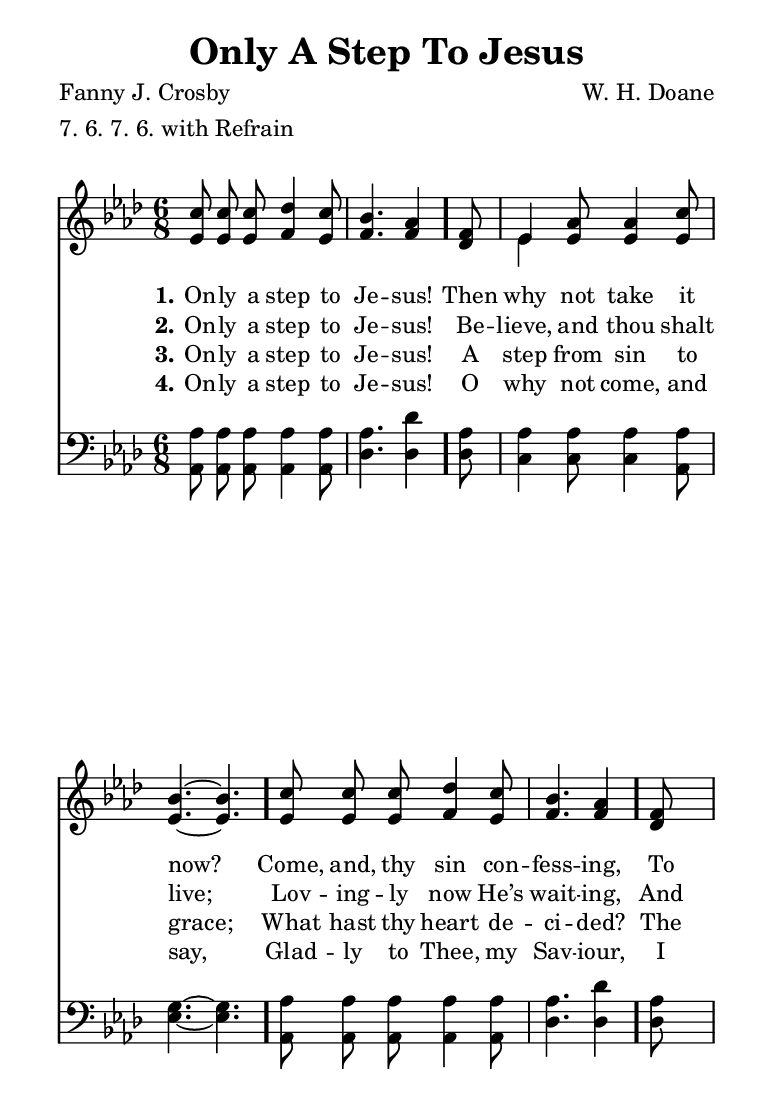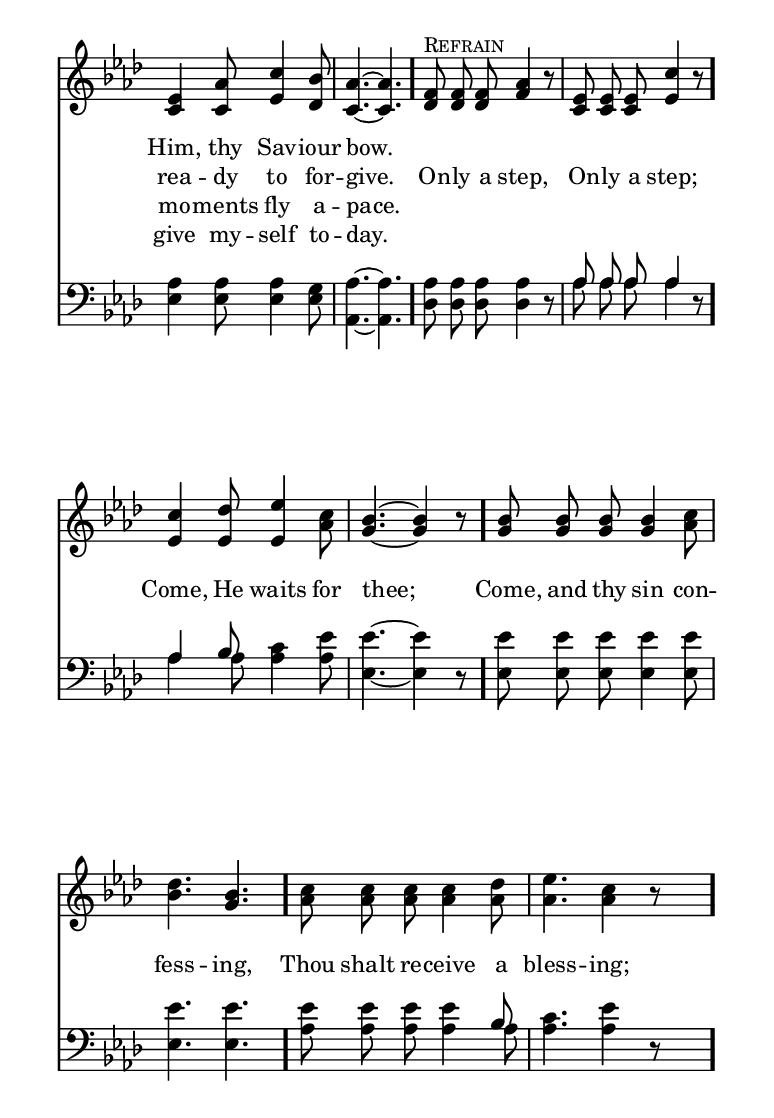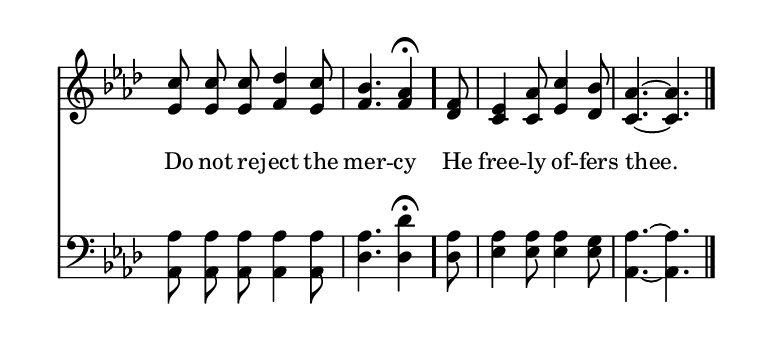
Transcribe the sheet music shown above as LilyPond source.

\include "common/global.ily"
\paper {
  \include "common/paper.ily"
}

\header{
  hymnnumber = "113"
  title = "Only A Step To Jesus"
  tunename = ""
  meter = "7. 6. 7. 6. with Refrain"
  poet = "Fanny J. Crosby"
  composer = "W. H. Doane"
  %copyright = ""
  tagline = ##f
}

% for fermata in MIDI
ta = { \tempo 4=80 }
tb = { \tempo 4=40 }

patternAA = { \ta c8 c8 c8 c4 c8 | c4. c4 }
patternAB = { \ta c8 c8 c8 c4 c8 | c4. c4. }
patternAC = { \ta c8 c8 c8 c4 c8 | c4. c4 }
patternAD = { \ta c8 c8 c8 c4 c8 | c4. \tb c4 }

patternBA = { \ta c8 | c4 c8 c4 c8 | c4. ~ c4. }

patternCA = { \ta c8 c8 c8 c4 c8 }
patternCB = { \ta c4 c8 c4 c8 | c4. ~ c4 c8 }

global = {
  \include "common/overrides.ily"
  \override Staff.TimeSignature.style = #'numbered
  \time 6/8
  \override Score.MetronomeMark.transparent = ##t % hide all fermata changes too
  \ta
  \key aes \major
  %\partial 4
  \autoBeamOff
}

notesSoprano = {
\global
\relative c'' {

  \changePitch \patternAA { c c c des c | bes aes }
  \changePitch \patternBA { f | ees aes aes c | bes bes }
  \changePitch \patternAA { c c c des c | bes aes }
  \changePitch \patternBA { f | ees aes c bes | aes aes }

  << s^\markup { \small \caps "Refrain" }
  \changePitch \patternCA { f f f aes r | ees ees ees c' r } >>
  \changePitch \patternCB { c des ees c | bes bes r }
  \changePitch \patternAB { bes bes bes bes c | des bes }
  \changePitch \patternAC { c c c c des | ees c r }
  \changePitch \patternAD { c c c des c | bes aes \fermata }
  \changePitch \patternBA { f | ees aes c bes | aes aes }

  \bar "|."

}
}

notesAlto = {
\global
\relative e' {

  \changePitch \patternAA { ees ees ees f ees | f f }
  \changePitch \patternBA { des | ees ees ees ees | ees ees }
  \changePitch \patternAA { ees ees ees f ees | f f }
  \changePitch \patternBA { des | c c ees des | c c }

  \changePitch \patternCA { des des des f r | c c c ees r }
  \changePitch \patternCB { ees ees ees aes | g g r }
  \changePitch \patternAB { g g g g aes | bes g }
  \changePitch \patternAC { aes aes aes aes aes | aes aes r }
  \changePitch \patternAA { ees ees ees f ees | f f }
  \changePitch \patternBA { des | c c ees des | c c }

}
}

notesTenor = {
\global
\relative a {

  \changePitch \patternAA { aes aes aes aes aes | aes des }
  \changePitch \patternBA { aes | aes aes aes aes | g g }
  \changePitch \patternAA { aes aes aes aes aes | aes des }
  \changePitch \patternBA { aes | aes aes aes g | aes aes }

  \changePitch \patternCA { aes aes aes aes r | aes aes aes aes r }
  \changePitch \patternCB { aes bes c ees | ees ees r }
  \changePitch \patternAB { ees ees ees ees ees | ees ees }
  \changePitch \patternAC { ees ees ees ees bes | c ees r }
  \changePitch \patternAA { aes, aes aes aes aes | aes des }
  \changePitch \patternBA { aes | aes aes aes g | aes aes }

}
}

notesBass = {
\global
\relative f, {

  \changePitch \patternAA { aes aes aes aes aes | des des }
  \changePitch \patternBA { des | c c c aes | ees' ees }
  \changePitch \patternAA { aes, aes aes aes aes | des des }
  \changePitch \patternBA { des | ees ees ees ees | aes, aes }

  \changePitch \patternCA { des des des des r | aes' aes aes aes r }
  \changePitch \patternCB { aes aes aes aes | ees ees r }
  \changePitch \patternAB { ees ees ees ees ees | ees ees }
  \changePitch \patternAC { aes aes aes aes aes | aes aes r }
  \changePitch \patternAA { aes, aes aes aes aes | des des \fermata }
  \changePitch \patternBA { des | ees ees ees ees | aes, aes }

}
}

Refrain = \lyricmode {

On -- ly a step, On -- ly a step; \bar "."
Come, He waits for thee; \bar "."
Come, and thy sin con -- fess -- ing, \bar "."
Thou shalt re -- ceive a bless -- ing; \bar "."
Do not re -- ject the mer -- cy \bar "."
He free -- ly of -- fers thee. \bar "."

}

wordsA = \lyricmode {
\set stanza = "1."

On -- ly a step to Je -- sus! \bar "."
Then why not take it now? \bar "."
Come, and, thy sin con -- fess -- ing, \bar "."
To Him, thy Sav -- iour bow. \bar "." % original has "Thy"

}

wordsB = \lyricmode {
\set stanza = "2."

On -- ly a step to Je -- sus!
Be -- lieve, and thou shalt live;
Lov -- ing -- ly now He’s wait -- ing,
And rea -- dy to for -- give.

\Refrain

}

wordsC = \lyricmode {
\set stanza = "3."

On -- ly a step to Je -- sus!
A step from sin to grace;
What hast thy heart de -- ci -- ded?
The mo -- ments fly a -- pace.

}

wordsD = \lyricmode {
\set stanza = "4."

On -- ly a step to Je -- sus!
O why not come, and say,
Glad -- ly to Thee, my Sav -- iour,
I give my -- self to -- day.

}

\score {
  \context ChoirStaff <<
    \context Staff = upper <<
      \set Staff.autoBeaming = ##f
      \set ChoirStaff.systemStartDelimiter = #'SystemStartBar
      \set ChoirStaff.printPartCombineTexts = ##f
      \partcombine #'(2 . 9) \notesSoprano \notesAlto
      \context NullVoice = sopranos { \voiceOne << \notesSoprano >> }
      \context NullVoice = altos { \voiceTwo << \notesAlto >> }
      \context Lyrics = one   \lyricsto sopranos \wordsA
      \context Lyrics = two   \lyricsto sopranos \wordsB
      \context Lyrics = three \lyricsto sopranos \wordsC
      \context Lyrics = four  \lyricsto sopranos \wordsD
    >>
    \context Staff = men <<
      \set Staff.autoBeaming = ##f
      \clef bass
      \set ChoirStaff.printPartCombineTexts = ##f
      \partcombine #'(2 . 9) \notesTenor \notesBass
      \context NullVoice = tenors { \voiceOne << \notesTenor >> }
      \context NullVoice = basses { \voiceTwo << \notesBass >> }
    >>
  >>
  \layout {
    \include "common/layout.ily"
  }
  \midi{
    \include "common/midi.ily"
  }
}

\version "2.19.49"  % necessary for upgrading to future LilyPond versions.

% vi:set et ts=2 sw=2 ai nocindent syntax=lilypond:
